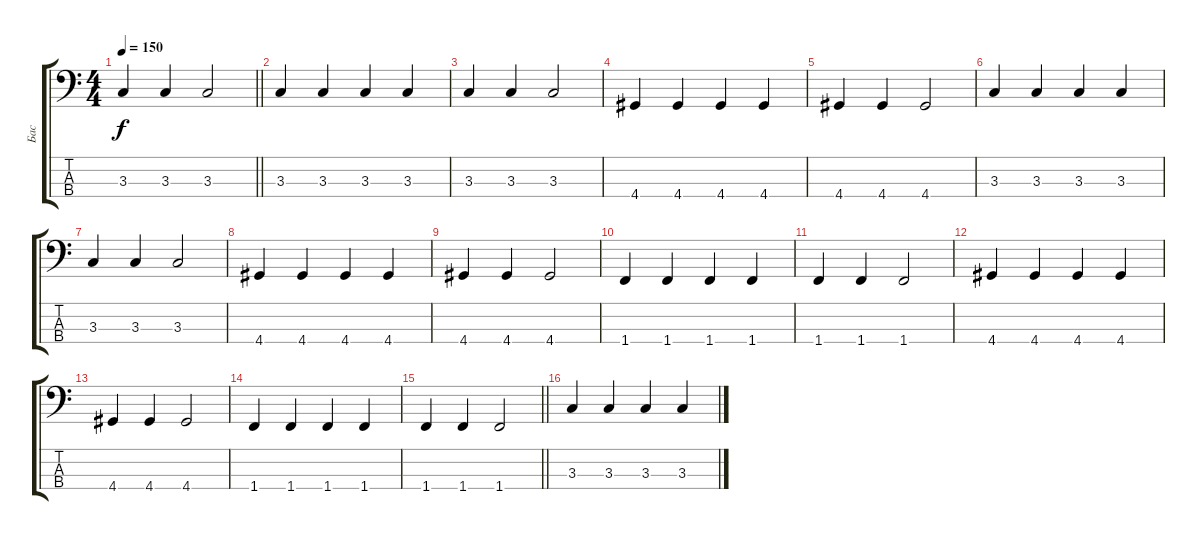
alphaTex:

\track ("Бас" "Бас") {instrument electricbassfinger}
\staff {score tabs}
\tuning (G2 D2 A1 E1) {hide}
\ts (4 4)
\tempo 150
\clef f4
\barLineRight lightlight
\ks c
3.3.4{dy f} 3.3.4 3.3.2 |
3.3.4 3.3.4 3.3.4 3.3.4 |
3.3.4 3.3.4 3.3.2 |
4.4.4 4.4.4 4.4.4 4.4.4 |
4.4.4 4.4.4 4.4.2 |
3.3.4 3.3.4 3.3.4 3.3.4 |
3.3.4 3.3.4 3.3.2 |
4.4.4 4.4.4 4.4.4 4.4.4 |
4.4.4 4.4.4 4.4.2 |
1.4.4 1.4.4 1.4.4 1.4.4 |
1.4.4 1.4.4 1.4.2 |
4.4.4 4.4.4 4.4.4 4.4.4 |
4.4.4 4.4.4 4.4.2 |
1.4.4 1.4.4 1.4.4 1.4.4 |
\barLineRight lightlight
1.4.4 1.4.4 1.4.2 |
3.3.4 3.3.4 3.3.4 3.3.4
